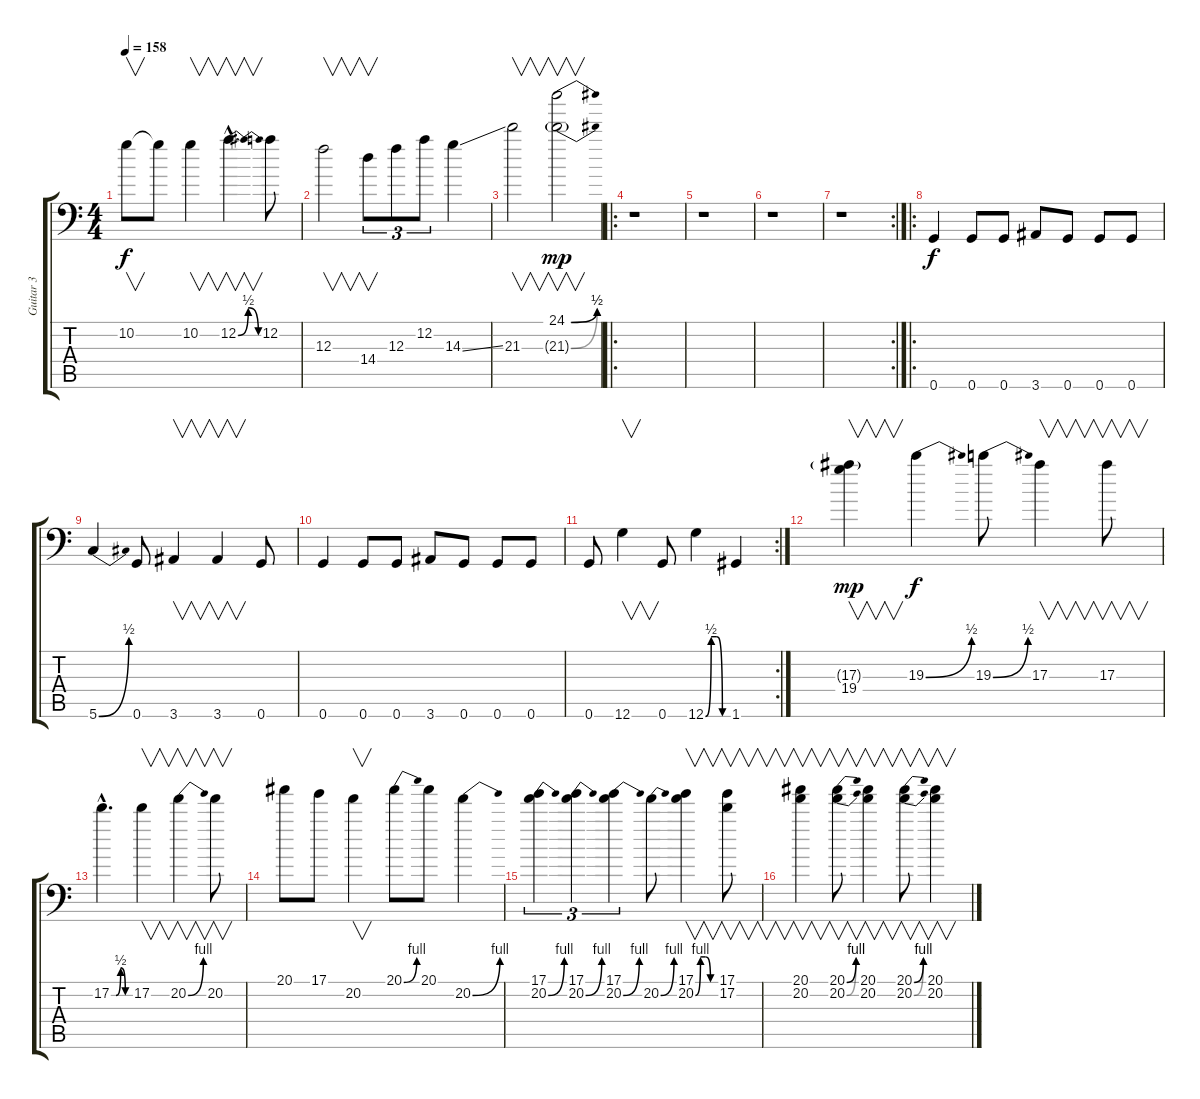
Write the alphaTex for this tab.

\track ("Guitar 3" "Guitar 3") {instrument distortionguitar}
\staff {score tabs}
\tuning (D4 A3 F3 C3 G2 G1) {hide}
\ts (4 4)
\tempo 158
\clef f4
\ks c
10.2.8{v dy f} 10.2{t}.8 10.2.4{v} 12.2{be (bendrelease 0 0 30 2 47 2 60 0) hac}.4{v d} 12.2.8 |
12.3.2{v} 14.4.8{v tu (3 2)} 12.3.8{tu (3 2)} 12.2.8{tu (3 2)} 14.3{ss}.4 |
21.3.2{v} (24.1{be (bend 0 0 60 2)} 21.3{be (bend 0 0 60 2) g}).2{v dy mp} |
\ro
r.1 |
r.1 |
r.1 |
\rc 2
r.1 |
\ro
0.6.4{dy f} 0.6.8 0.6.8 3.6.8 0.6.8 0.6.8 0.6.8 |
5.6{be (bend 0 0 60 2)}.4 0.6.8 3.6.4{v} 3.6.4{v} 0.6.8 |
0.6.4 0.6.8 0.6.8 3.6.8 0.6.8 0.6.8 0.6.8 |
\rc 2
0.6.8 12.6.4{v} 0.6.8 12.6{be (custom 0 0 15 2 30 2 45 0 60 0)}.4 1.6.4 |
(17.3{g} 19.4).4{v dy mp} 19.3{be (bend 0 0 60 2)}.4{dy f} 19.3{be (bend 0 0 60 2)}.8 17.3.4{v} 17.3.8{v} |
17.2{be (custom 0 0 15 0 30 2 45 0 60 0) hac}.4{d} 17.2.4{v} 20.2{be (bend 0 0 60 4)}.4{v} 20.2.8{v} |
20.1.8 17.1.8 20.2.4{v} 20.1{be (bend 0 0 60 4)}.8 20.1.8 20.2{be (bend 0 0 60 4)}.4 |
(17.1 20.2{be (bend 0 0 60 4)}).4{tu (3 2)} (17.1 20.2{be (bend 0 0 60 4)}).4{tu (3 2)} (17.1 20.2{be (bend 0 0 60 4)}).4{tu (3 2)} 20.2{be (bend 0 0 60 4)}.8 (17.1 20.2{be (custom 0 0 15 4 30 4 45 0 60 0)}).4{v} (17.1 17.2).8{v} |
(20.1 20.2).4{v} (20.1{be (bend 0 0 60 4)} 20.2{be (bend 0 0 60 4)}).8{v} (20.1 20.2).4{v} (20.1{be (bend 0 0 60 4)} 20.2{be (bend 0 0 60 4)}).8{v} (20.1 20.2).4{v}
